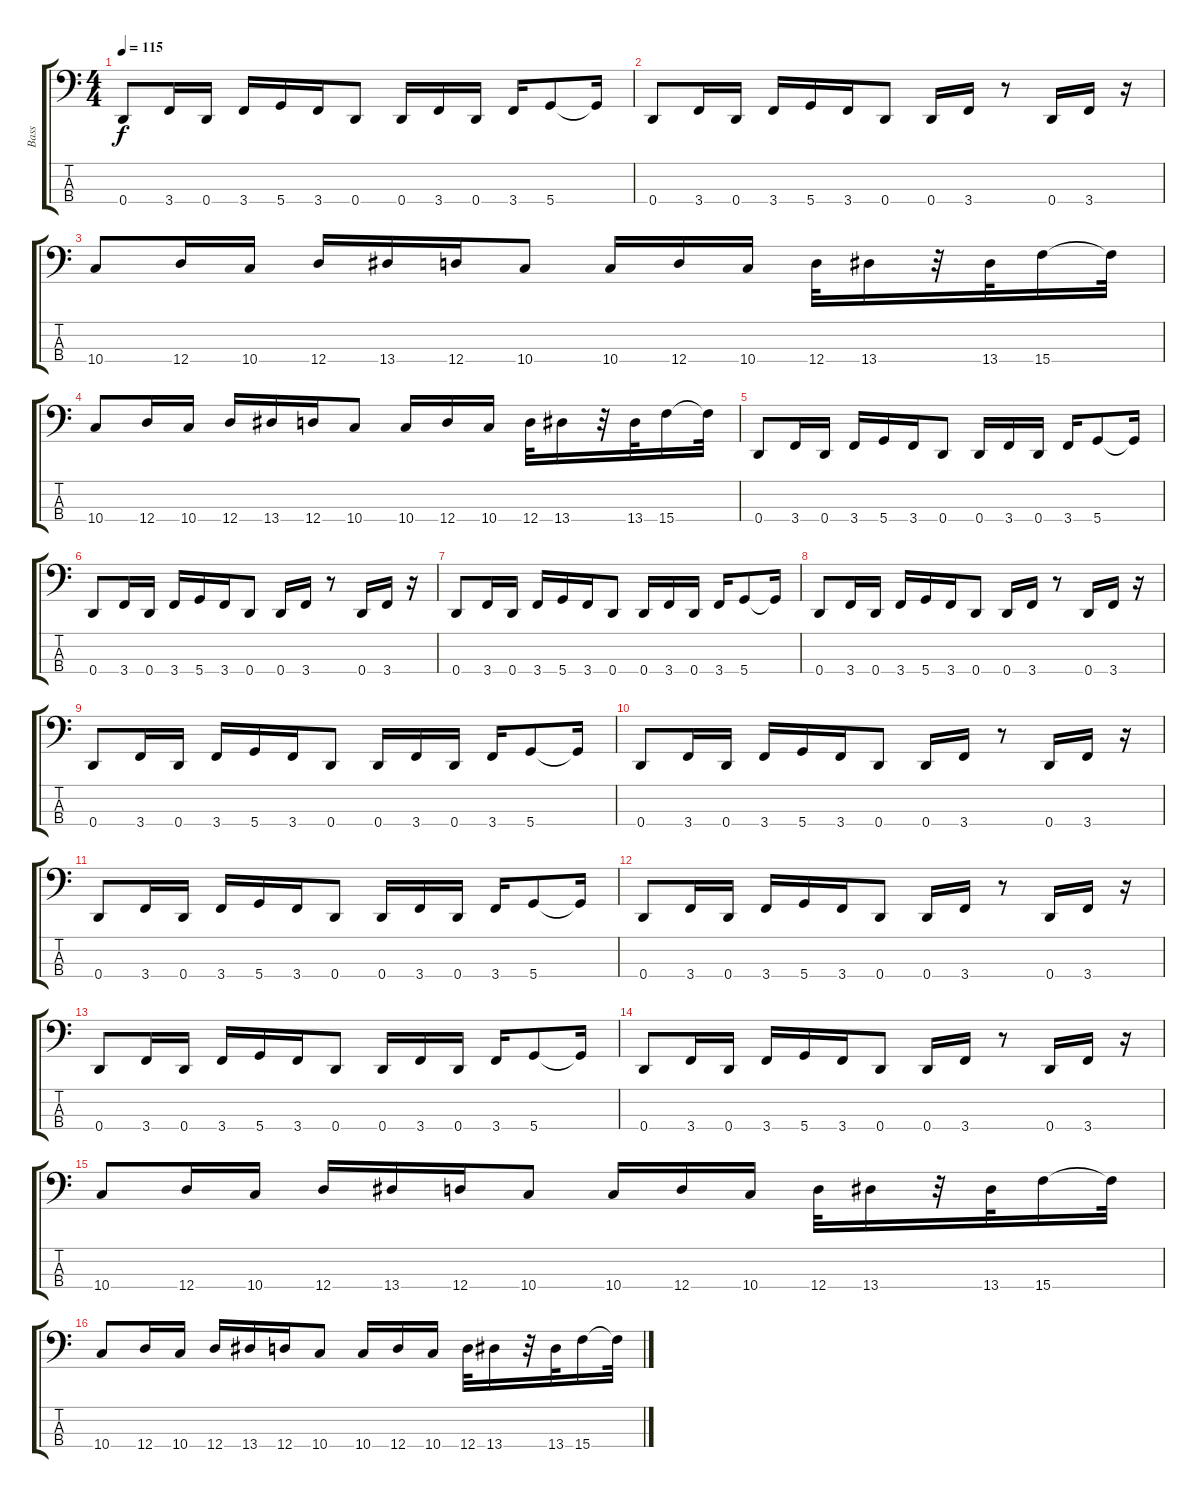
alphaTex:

\track ("Bass" "Bass") {instrument electricbasspick}
\staff {score tabs}
\tuning (G2 D2 A1 D1) {hide}
\ts (4 4)
\tempo 115
\clef f4
\ks c
0.4.8{dy f} 3.4.16 0.4.16 3.4.16 5.4.16 3.4.16 0.4.8 0.4.16 3.4.16 0.4.16 3.4.16 5.4.8 5.4{t}.16 |
0.4.8 3.4.16 0.4.16 3.4.16 5.4.16 3.4.16 0.4.8 0.4.16 3.4.16 r.8 0.4.16 3.4.16 r.16 |
10.4.8 12.4.16 10.4.16 12.4.16 13.4.16 12.4.16 10.4.8 10.4.16 12.4.16 10.4.16 12.4.32 13.4.16 r.32 13.4.32 15.4.16 15.4{t}.32 |
10.4.8 12.4.16 10.4.16 12.4.16 13.4.16 12.4.16 10.4.8 10.4.16 12.4.16 10.4.16 12.4.32 13.4.16 r.32 13.4.32 15.4.16 15.4{t}.32 |
0.4.8 3.4.16 0.4.16 3.4.16 5.4.16 3.4.16 0.4.8 0.4.16 3.4.16 0.4.16 3.4.16 5.4.8 5.4{t}.16 |
0.4.8 3.4.16 0.4.16 3.4.16 5.4.16 3.4.16 0.4.8 0.4.16 3.4.16 r.8 0.4.16 3.4.16 r.16 |
0.4.8 3.4.16 0.4.16 3.4.16 5.4.16 3.4.16 0.4.8 0.4.16 3.4.16 0.4.16 3.4.16 5.4.8 5.4{t}.16 |
0.4.8 3.4.16 0.4.16 3.4.16 5.4.16 3.4.16 0.4.8 0.4.16 3.4.16 r.8 0.4.16 3.4.16 r.16 |
0.4.8 3.4.16 0.4.16 3.4.16 5.4.16 3.4.16 0.4.8 0.4.16 3.4.16 0.4.16 3.4.16 5.4.8 5.4{t}.16 |
0.4.8 3.4.16 0.4.16 3.4.16 5.4.16 3.4.16 0.4.8 0.4.16 3.4.16 r.8 0.4.16 3.4.16 r.16 |
0.4.8 3.4.16 0.4.16 3.4.16 5.4.16 3.4.16 0.4.8 0.4.16 3.4.16 0.4.16 3.4.16 5.4.8 5.4{t}.16 |
0.4.8 3.4.16 0.4.16 3.4.16 5.4.16 3.4.16 0.4.8 0.4.16 3.4.16 r.8 0.4.16 3.4.16 r.16 |
0.4.8 3.4.16 0.4.16 3.4.16 5.4.16 3.4.16 0.4.8 0.4.16 3.4.16 0.4.16 3.4.16 5.4.8 5.4{t}.16 |
0.4.8 3.4.16 0.4.16 3.4.16 5.4.16 3.4.16 0.4.8 0.4.16 3.4.16 r.8 0.4.16 3.4.16 r.16 |
10.4.8 12.4.16 10.4.16 12.4.16 13.4.16 12.4.16 10.4.8 10.4.16 12.4.16 10.4.16 12.4.32 13.4.16 r.32 13.4.32 15.4.16 15.4{t}.32 |
10.4.8 12.4.16 10.4.16 12.4.16 13.4.16 12.4.16 10.4.8 10.4.16 12.4.16 10.4.16 12.4.32 13.4.16 r.32 13.4.32 15.4.16 15.4{t}.32
